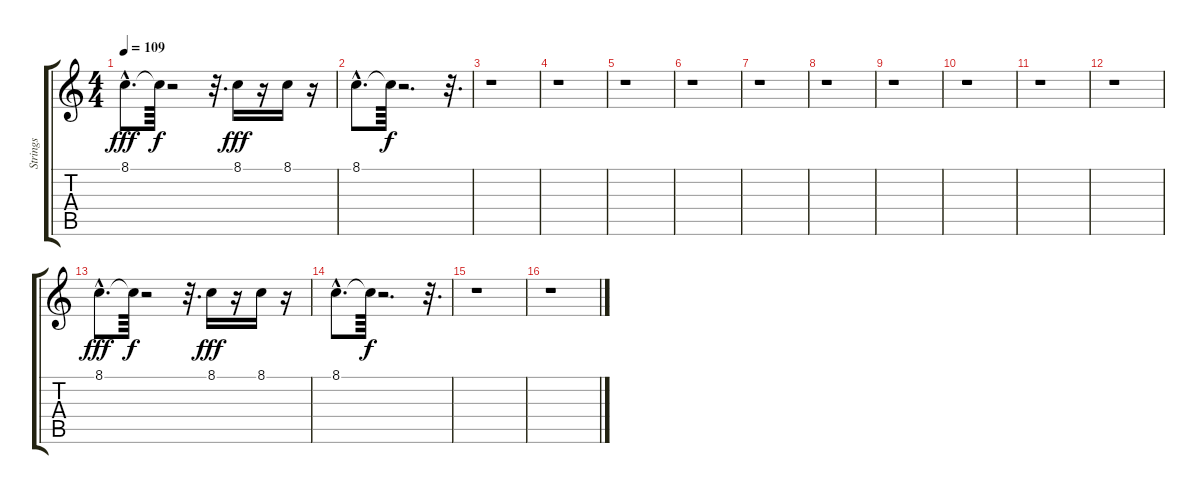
\track ("Strings" "Strings") {instrument stringensemble1}
\staff {score tabs}
\tuning (E4 B3 G3 D3 A2 E2) {hide}
\ts (4 4)
\tempo 109
\clef g2
\ks c
8.1{hac}.8{d dy fff} 8.1{t}.64{dy f} r.2 r.32{d} 8.1.16{dy fff} r.16 8.1.16 r.16 |
8.1{hac}.8{d} 8.1{t}.64{dy f} r.2{d} r.32{d} |
r.1 |
r.1 |
r.1 |
r.1 |
r.1 |
r.1 |
r.1 |
r.1 |
r.1 |
r.1 |
8.1{hac}.8{d dy fff} 8.1{t}.64{dy f} r.2 r.32{d} 8.1.16{dy fff} r.16 8.1.16 r.16 |
8.1{hac}.8{d} 8.1{t}.64{dy f} r.2{d} r.32{d} |
r.1 |
r.1
